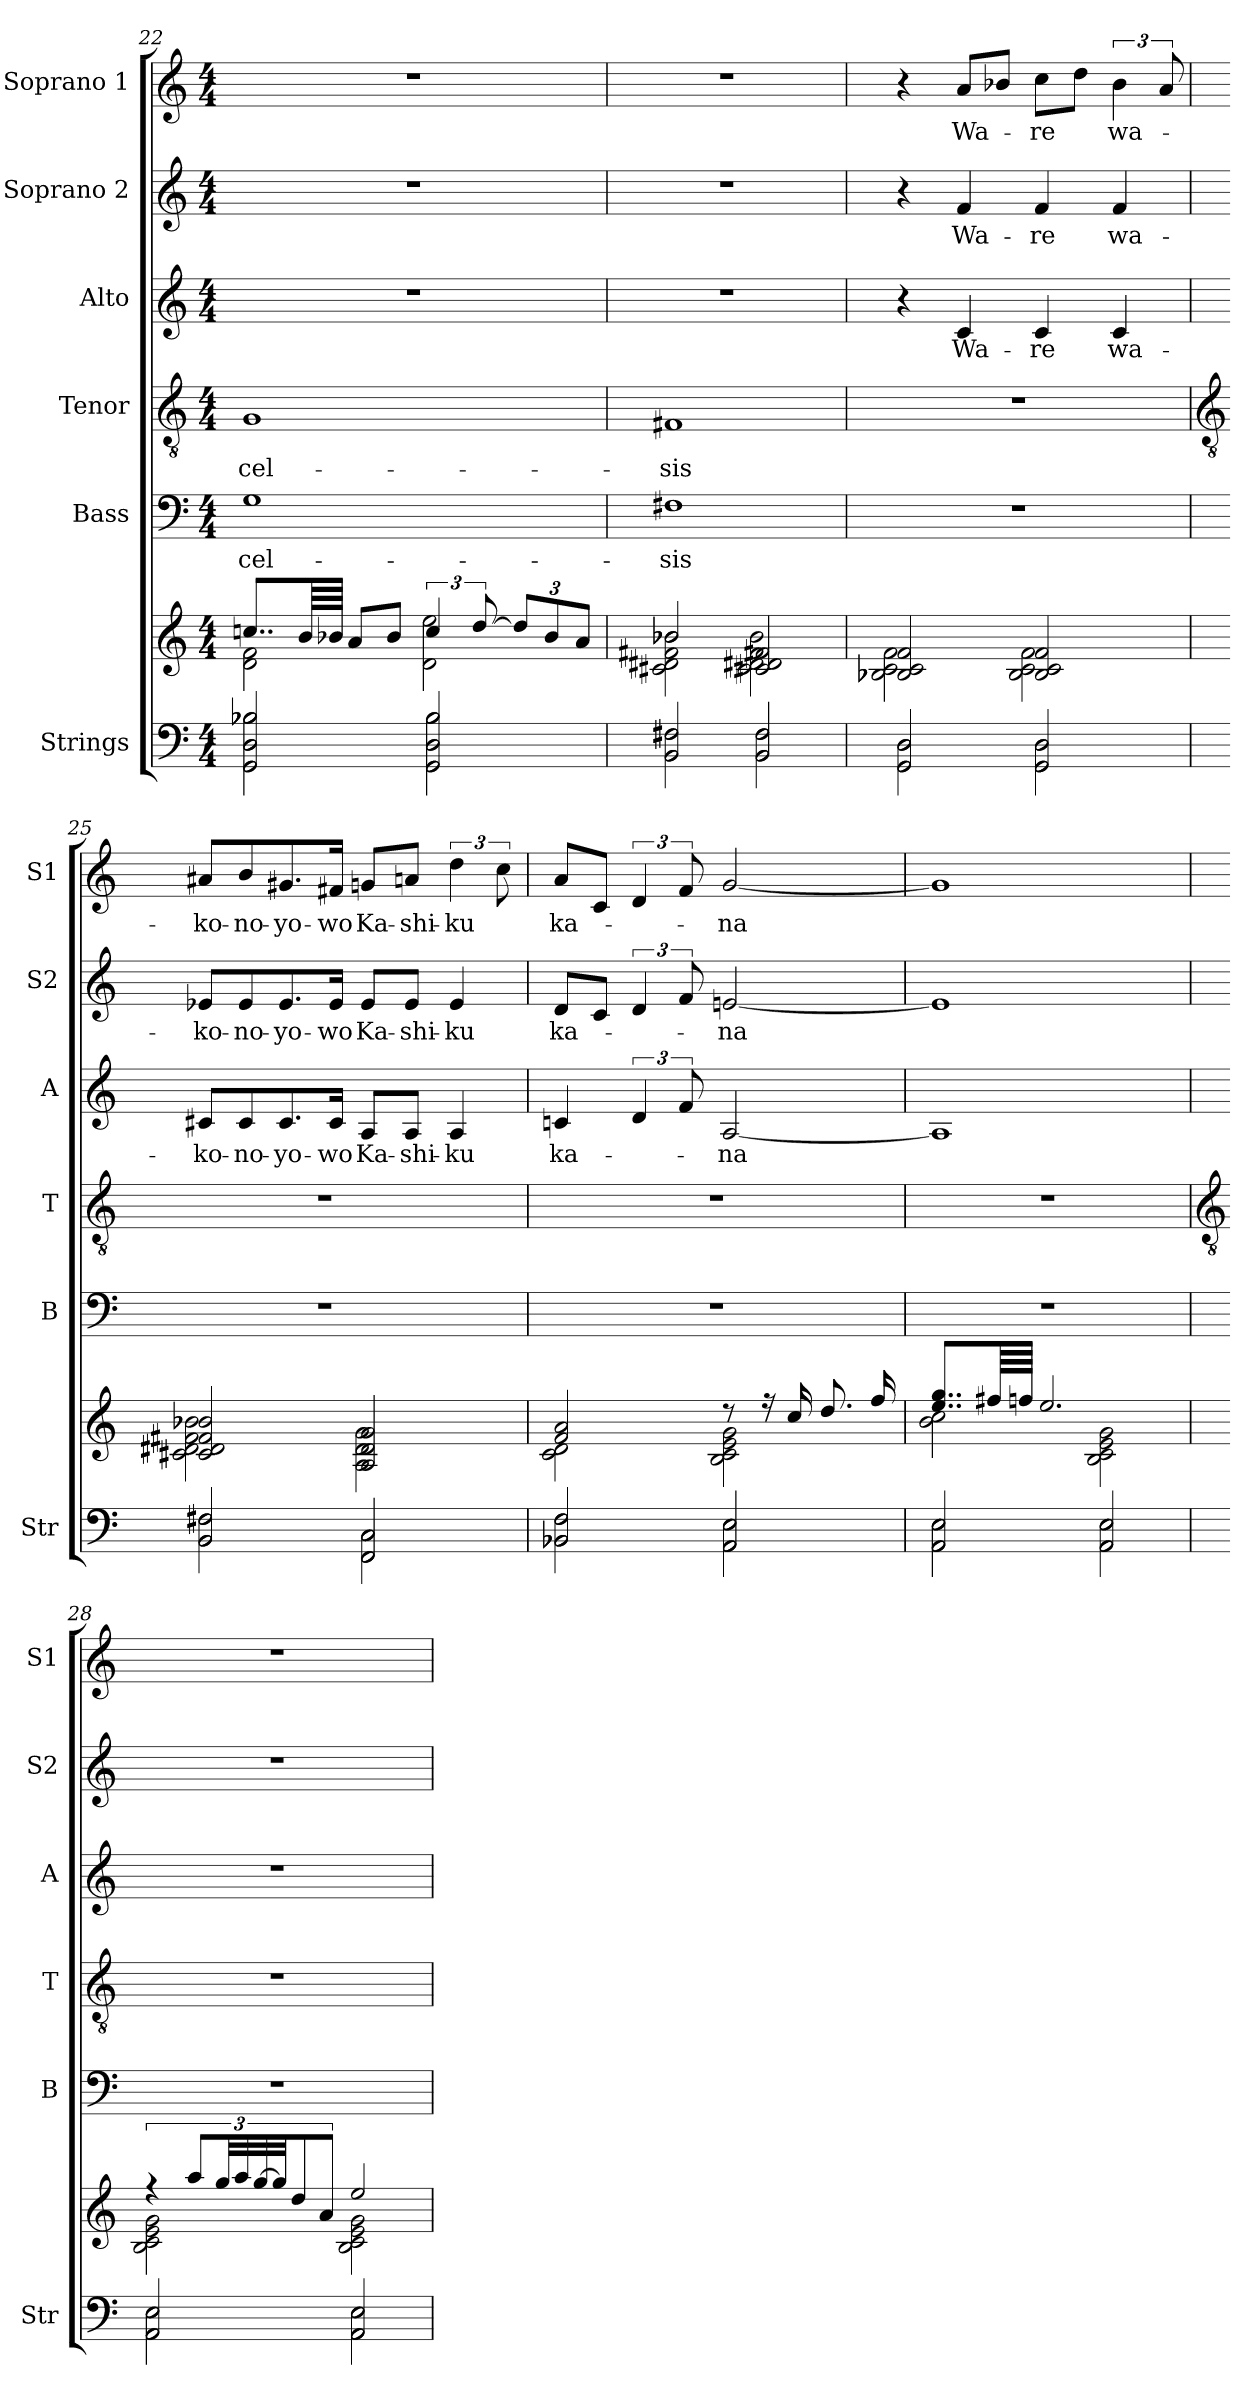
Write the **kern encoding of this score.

**kern	**kern	**kern	**text	**kern	**text	**kern	**text	**kern	**text	**kern	**text
*part6	*part6	*part5	*part5	*part4	*part4	*part3	*part3	*part2	*part2	*part1	*part1
*staff7	*staff6	*staff5	*staff5	*staff4	*staff4	*staff3	*staff3	*staff2	*staff2	*staff1	*staff1
*I"Strings	*	*I"Bass	*	*I"Tenor	*	*I"Alto	*	*I"Soprano 2	*	*I"Soprano 1	*
*I'Str	*	*I'B	*	*I'T	*	*I'A	*	*I'S2	*	*I'S1	*
*clefF4	*clefG2	*clefF4	*	*clefGv2	*	*clefG2	*	*clefG2	*	*clefG2	*
*k[]	*k[]	*k[]	*	*k[]	*	*k[]	*	*k[]	*	*k[]	*
*C:	*C:	*C:	*	*C:	*	*C:	*	*C:	*	*C:	*
*M4/4	*M4/4	*M4/4	*	*M4/4	*	*M4/4	*	*M4/4	*	*M4/4	*
=22	=22	=22	=22	=22	=22	=22	=22	=22	=22	=22	=22
*^	*^	*	*	*	*	*	*	*	*	*	*
!	!	!	!	!	!LO:LY:b	!	!LO:LY:b	!	!	!	!	!	!
2GG/ 2D/ 2B-X/	2GG\ 2D\ 2B-X\	8..ccn/L	2d\ 2f\	1G	-cel-	1G	-cel-	1r	.	1r	.	1r	.
.	.	64b/LLL	.	.	.	.	.	.	.	.	.	.	.
.	.	64b-X/JJJJ	.	.	.	.	.	.	.	.	.	.	.
.	.	8a/L	.	.	.	.	.	.	.	.	.	.	.
.	.	8b-/J	.	.	.	.	.	.	.	.	.	.	.
2GG/ 2D/ 2B-/	2GG\ 2D\ 2B-\	6cc/	2d\ 2ee\	.	.	.	.	.	.	.	.	.	.
.	.	[12dd/	.	.	.	.	.	.	.	.	.	.	.
.	.	12dd/L]	.	.	.	.	.	.	.	.	.	.	.
.	.	12b-/	.	.	.	.	.	.	.	.	.	.	.
.	.	12a/J	.	.	.	.	.	.	.	.	.	.	.
=23	=23	=23	=23	=23	=23	=23	=23	=23	=23	=23	=23	=23	=23
!	!	!	!	!	!LO:LY:b	!	!LO:LY:b	!	!	!	!	!	!
2BB/ 2F#X/	2BB\ 2F#X\	2b-X/	2c#X\ 2d#X\ 2f#X\ 2b-X\	1F#X	-sis	1F#X	-sis	1r	.	1r	.	1r	.
2BB/ 2F#/	2BB\ 2F#\	2c#X/ 2d#X/ 2f#X/	2c#\ 2d#\ 2f#\ 2b-\	.	.	.	.	.	.	.	.	.	.
=24	=24	=24	=24	=24	=24	=24	=24	=24	=24	=24	=24	=24	=24
2GG/ 2D/	2GG\ 2D\	2B-X/ 2c/ 2f/	2B-X\ 2c\ 2f\	1r	.	1r	.	4r	.	4r	.	4r	.
!	!	!	!	!	!	!	!	!	!LO:LY:b	!	!LO:LY:b	!	!LO:LY:b
.	.	.	.	.	.	.	.	4c	Wa-	4f	Wa-	8aL	Wa-
.	.	.	.	.	.	.	.	.	.	.	.	8b-XJ	.
!	!	!	!	!	!	!	!	!	!LO:LY:b	!	!LO:LY:b	!	!LO:LY:b
2GG/ 2D/	2GG\ 2D\	2B-/ 2c/ 2f/	2B-\ 2c\ 2f\	.	.	.	.	4c	-re	4f	-re	8ccL	-re
.	.	.	.	.	.	.	.	.	.	.	.	8ddJ	.
!	!	!	!	!	!	!	!	!	!LO:LY:b	!	!LO:LY:b	!	!LO:LY:b
.	.	.	.	.	.	.	.	4c	wa-	4f	wa-	6b-	wa-
.	.	.	.	.	.	.	.	.	.	.	.	12a	.
!!LO:LB:g=z
=25	=25	=25	=25	=25	=25	=25	=25	=25	=25	=25	=25	=25	=25
*	*	*	*	*	*	*clefGv2	*	*	*	*	*	*	*
!	!	!	!	!	!	!	!	!	!LO:LY:b	!	!LO:LY:b	!	!LO:LY:b
2BB/ 2F#X/	2BB\ 2F#X\	2c#X/ 2d#X/ 2f#X/ 2b-X/	2c#X\ 2d#X\ 2f#X\ 2b-X\	1r	.	1r	.	8c#XL	-ko-	8e-XL	-ko-	8a#XL	-ko-
!	!	!	!	!	!	!	!	!	!LO:LY:b	!	!LO:LY:b	!	!LO:LY:b
.	.	.	.	.	.	.	.	8c#	-no-	8e-	-no-	8b	-no-
!	!	!	!	!	!	!	!	!	!LO:LY:b	!	!LO:LY:b	!	!LO:LY:b
.	.	.	.	.	.	.	.	8.c#	-yo-	8.e-	-yo-	8.g#X	-yo-
!	!	!	!	!	!	!	!	!	!LO:LY:b	!	!LO:LY:b	!	!LO:LY:b
.	.	.	.	.	.	.	.	16c#J	-wo	16e-J	-wo	16f#XJ	-wo
!	!	!	!	!	!	!	!	!	!LO:LY:b	!	!LO:LY:b	!	!LO:LY:b
2FF/ 2C/	2FF\ 2C\	2A/ 2d#/ 2g/	2A\ 2d#\ 2g\	.	.	.	.	8AL	Ka-	8e-L	Ka-	8gnL	Ka-
!	!	!	!	!	!	!	!	!	!LO:LY:b	!	!LO:LY:b	!	!LO:LY:b
.	.	.	.	.	.	.	.	8AJ	-shi-	8e-J	-shi-	8anJ	-shi-
!	!	!	!	!	!	!	!	!	!LO:LY:b	!	!LO:LY:b	!	!LO:LY:b
.	.	.	.	.	.	.	.	4A	-ku	4e-	-ku	6dd	-ku
.	.	.	.	.	.	.	.	.	.	.	.	12cc	.
=26	=26	=26	=26	=26	=26	=26	=26	=26	=26	=26	=26	=26	=26
!	!	!	!	!	!	!	!	!	!LO:LY:b	!	!LO:LY:b	!	!LO:LY:b
2BB-X/ 2F/	2BB-X\ 2F\	2f/ 2a/	2c\ 2d\	1r	.	1r	.	4cn	ka-	8dL	ka-	8aL	ka-
.	.	.	.	.	.	.	.	.	.	8cJ	.	8cJ	.
.	.	.	.	.	.	.	.	6d	.	6d	.	6d	.
.	.	.	.	.	.	.	.	12f	.	12f	.	12f	.
!	!	!	!	!	!	!	!	!	!LO:LY:b	!	!LO:LY:b	!	!LO:LY:b
2AA/ 2E/	2AA\ 2E\	8r	2B\ 2c\ 2e\ 2g\	.	.	.	.	[2A	-na	[2en	-na	[2g	-na
.	.	16r	.	.	.	.	.	.	.	.	.	.	.
.	.	16cc/LL	.	.	.	.	.	.	.	.	.	.	.
.	.	8.dd/	.	.	.	.	.	.	.	.	.	.	.
.	.	16ff/J	.	.	.	.	.	.	.	.	.	.	.
=27	=27	=27	=27	=27	=27	=27	=27	=27	=27	=27	=27	=27	=27
2AA/ 2E/	2AA\ 2E\	8..ee/ 8..gg/L	2b\ 2cc\	1r	.	1r	.	1A]	.	1e]	.	1g]	.
.	.	64ff#X/LLL	.	.	.	.	.	.	.	.	.	.	.
.	.	64ffn/JJJJ	.	.	.	.	.	.	.	.	.	.	.
.	.	2.ee/	.	.	.	.	.	.	.	.	.	.	.
2AA/ 2E/	2AA\ 2E\	.	2B\ 2c\ 2e\ 2g\	.	.	.	.	.	.	.	.	.	.
!!LO:LB:g=z
=28	=28	=28	=28	=28	=28	=28	=28	=28	=28	=28	=28	=28	=28
*	*	*	*	*	*	*clefGv2	*	*	*	*	*	*	*
2AA/ 2E/	2AA\ 2E\	6r	2B\ 2c\ 2e\ 2g\	1r	.	1r	.	1r	.	1r	.	1r	.
.	.	12aa/L	.	.	.	.	.	.	.	.	.	.	.
.	.	48gg/LL	.	.	.	.	.	.	.	.	.	.	.
.	.	48aa/	.	.	.	.	.	.	.	.	.	.	.
.	.	[48gg/J	.	.	.	.	.	.	.	.	.	.	.
.	.	48gg/J]	.	.	.	.	.	.	.	.	.	.	.
.	.	12dd/	.	.	.	.	.	.	.	.	.	.	.
.	.	12a/J	.	.	.	.	.	.	.	.	.	.	.
2AA/ 2E/	2AA\ 2E\	2ee/	2B\ 2c\ 2e\ 2g\	.	.	.	.	.	.	.	.	.	.
*v	*v	*	*	*	*	*	*	*	*	*	*	*	*
*	*v	*v	*	*	*	*	*	*	*	*	*	*
=	=	=	=	=	=	=	=	=	=	=	=
*-	*-	*-	*-	*-	*-	*-	*-	*-	*-	*-	*-
